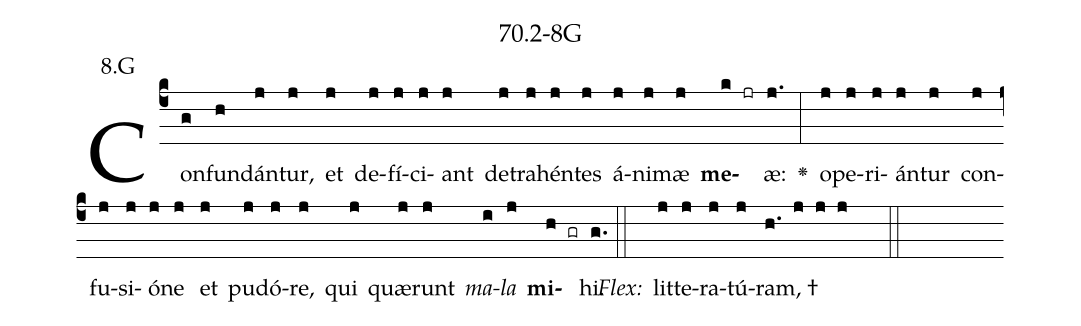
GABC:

name: 70.2-8G;
annotation: 8.G;
%%
(c4)Con(g)fun(h)dán(j)tur,(j) et(j) de(j)fí(j)ci(j)ant(j) de(j)tra(j)hén(j)tes(j) á(j)ni(j)mæ(j) <b>me</b>(k jr)æ:(j.) <v>\greheightstar</v>(:) o(j)pe(j)ri(j)án(j)tur(j) con(j)fu(j)si(j)ó(j)ne(j) et(j) pu(j)dó(j)re,(j) qui(j) quæ(j)runt(j) <i>ma</i>(i)<i>la</i>(j) <b>mi</b>(h gr)hi.(g.) (::)
<i>Flex:</i>()  lit(j)te(j)ra(j)tú(j)ram, †(h. j j j  ::)

%E(j) u(j) o(i) u(j) a(h) e.(g.) (::)
